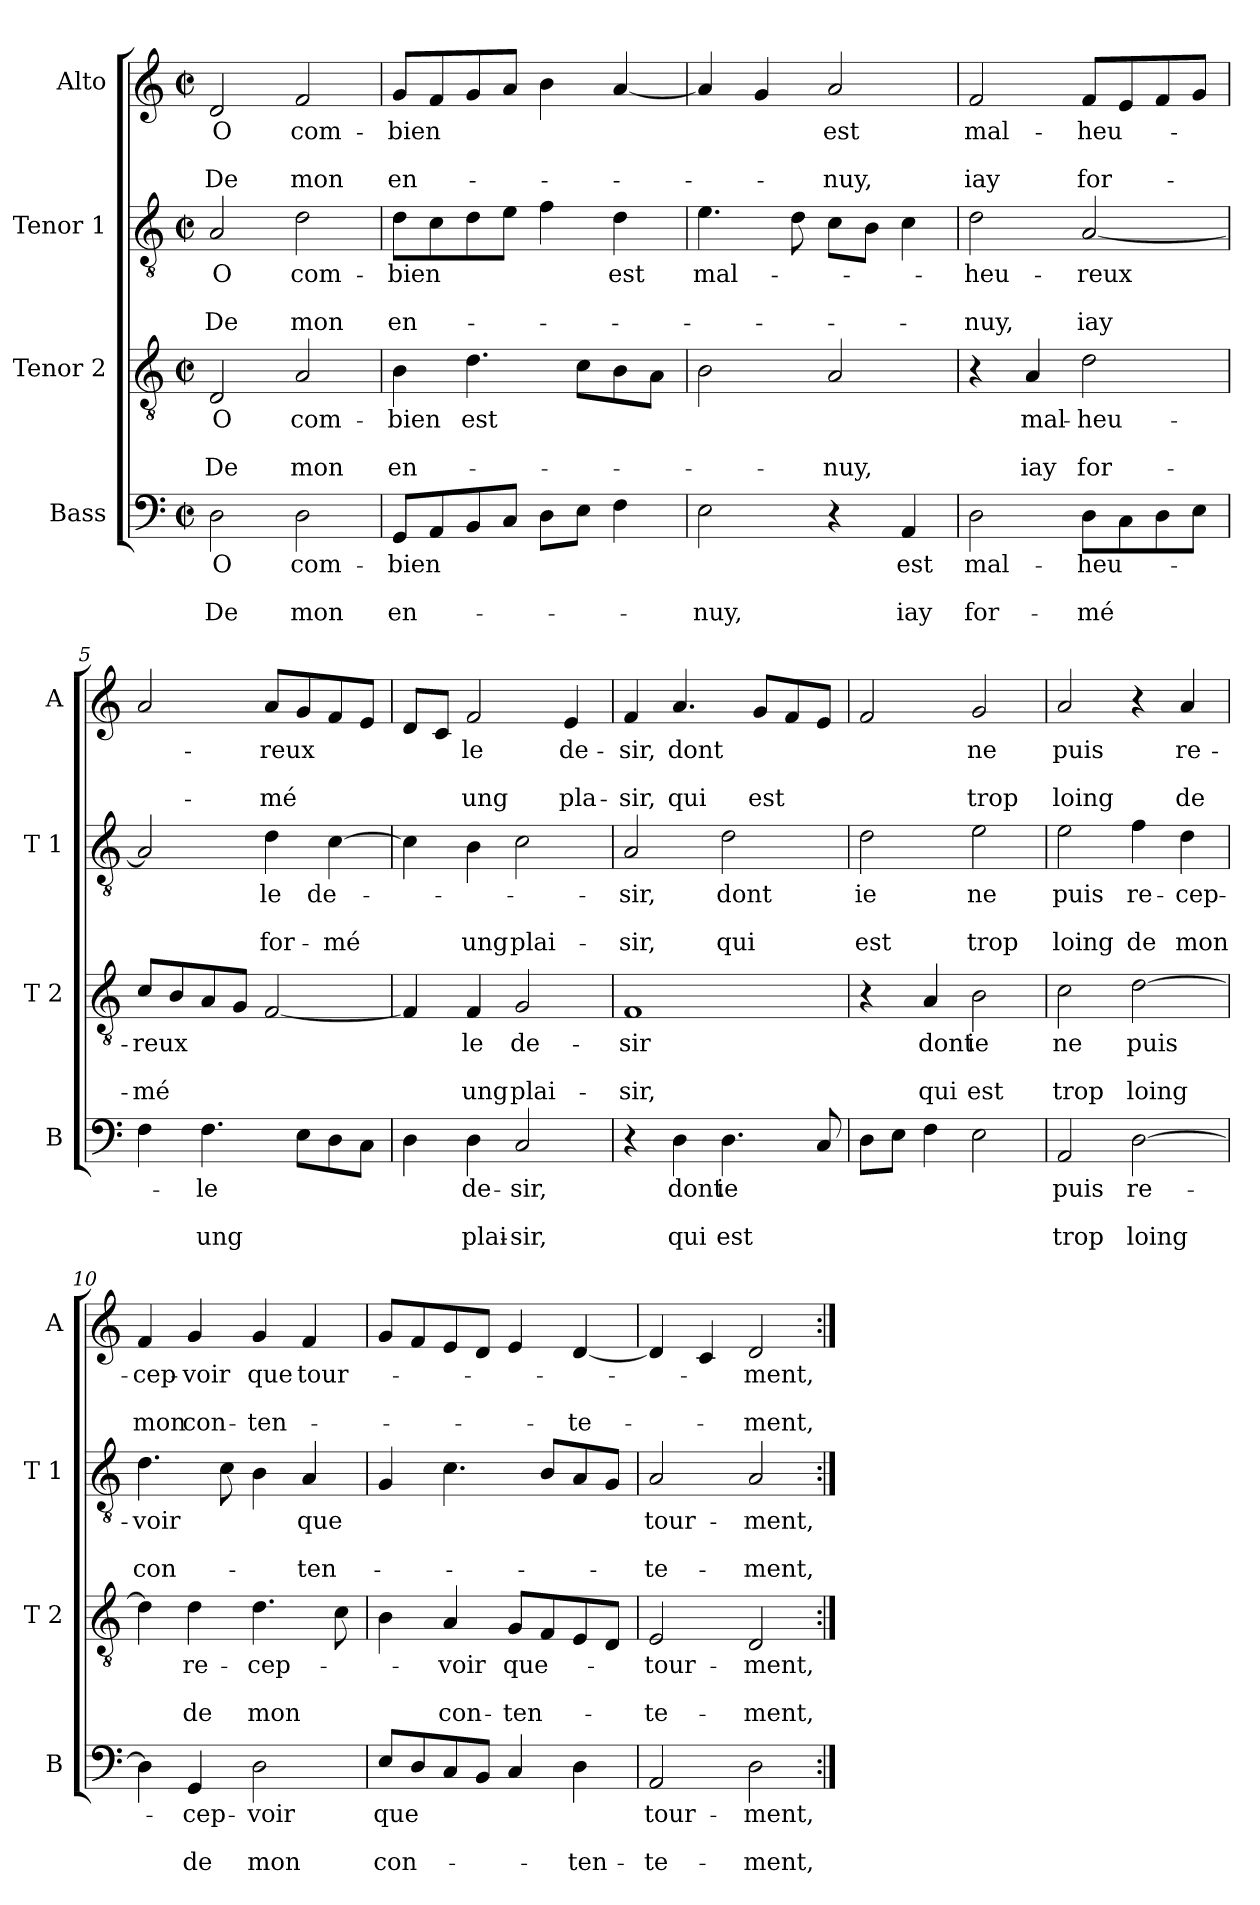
**kern	**text	**text	**text	**kern	**text	**text	**text	**kern	**text	**text	**text	**kern	**text	**text	**text
*part4	*part4	*part4	*part4	*part3	*part3	*part3	*part3	*part2	*part2	*part2	*part2	*part1	*part1	*part1	*part1
*staff4	*staff4	*staff4	*staff4	*staff3	*staff3	*staff3	*staff3	*staff2	*staff2	*staff2	*staff2	*staff1	*staff1	*staff1	*staff1
*I"Bass	*	*	*	*I"Tenor 2	*	*	*	*I"Tenor 1	*	*	*	*I"Alto	*	*	*
*I'B	*	*	*	*I'T 2	*	*	*	*I'T 1	*	*	*	*I'A	*	*	*
*clefF4	*	*	*	*clefGv2	*	*	*	*clefGv2	*	*	*	*clefG2	*	*	*
*k[]	*	*	*	*k[]	*	*	*	*k[]	*	*	*	*k[]	*	*	*
*C:	*	*	*	*C:	*	*	*	*C:	*	*	*	*C:	*	*	*
*M2/2	*	*	*	*M2/2	*	*	*	*M2/2	*	*	*	*M2/2	*	*	*
*met(c|)	*	*	*	*met(c|)	*	*	*	*met(c|)	*	*	*	*met(c|)	*	*	*
=1	=1	=1	=1	=1	=1	=1	=1	=1	=1	=1	=1	=1	=1	=1	=1
!	!LO:LY:b	!	!LO:LY:b	!	!LO:LY:b	!	!LO:LY:b	!	!LO:LY:b	!	!LO:LY:b	!	!LO:LY:b	!	!LO:LY:b
2D\	O	.	De	2D/	O	.	De	2A/	O	.	De	2d/	O	.	De
!	!LO:LY:b	!	!LO:LY:b	!	!LO:LY:b	!	!LO:LY:b	!	!LO:LY:b	!	!LO:LY:b	!	!LO:LY:b	!	!LO:LY:b
2D\	com-	.	mon	2A/	com-	.	mon	2d\	com-	.	mon	2f/	com-	.	mon
=2	=2	=2	=2	=2	=2	=2	=2	=2	=2	=2	=2	=2	=2	=2	=2
!	!LO:LY:b	!	!LO:LY:b	!	!LO:LY:b	!	!LO:LY:b	!	!LO:LY:b	!	!LO:LY:b	!	!LO:LY:b	!	!LO:LY:b
8GG/L	-bien	.	en-	4B\	-bien	.	en-	8d\L	-bien	.	en-	8g/L	-bien	.	en-
8AA/	.	.	.	.	.	.	.	8c\	.	.	.	8f/	.	.	.
!	!	!	!	!	!LO:LY:b	!	!	!	!	!	!	!	!	!	!
8BB/	.	.	.	4.d\	est	.	.	8d\	.	.	.	8g/	.	.	.
8C/J	.	.	.	.	.	.	.	8e\J	.	.	.	8a/J	.	.	.
8D\L	.	.	.	.	.	.	.	4f\	.	.	.	4b\	.	.	.
8E\J	.	.	.	8c\L	.	.	.	.	.	.	.	.	.	.	.
!	!	!	!	!	!	!	!	!	!LO:LY:b	!	!	!	!	!	!
4F\	.	.	.	8B\	.	.	.	4d\	est	.	.	[4a/	.	.	.
.	.	.	.	8A\J	.	.	.	.	.	.	.	.	.	.	.
=3	=3	=3	=3	=3	=3	=3	=3	=3	=3	=3	=3	=3	=3	=3	=3
!	!	!	!LO:LY:b	!	!	!	!	!	!LO:LY:b	!	!	!	!	!	!
2E\	.	.	-nuy,	2B\	.	.	.	4.e\	mal-	.	.	4a/]	.	.	.
.	.	.	.	.	.	.	.	.	.	.	.	4g/	.	.	.
.	.	.	.	.	.	.	.	8d\	.	.	.	.	.	.	.
!	!	!	!	!	!	!	!LO:LY:b	!	!	!	!	!	!LO:LY:b	!	!LO:LY:b
4r	.	.	.	2A/	.	.	-nuy,	8c\L	.	.	.	2a/	est	.	-nuy,
.	.	.	.	.	.	.	.	8B\J	.	.	.	.	.	.	.
!	!LO:LY:b	!	!LO:LY:b	!	!	!	!	!	!	!	!	!	!	!	!
4AA/	est	.	iay	.	.	.	.	4c\	.	.	.	.	.	.	.
=4	=4	=4	=4	=4	=4	=4	=4	=4	=4	=4	=4	=4	=4	=4	=4
!	!LO:LY:b	!	!LO:LY:b	!	!	!	!	!	!LO:LY:b	!	!LO:LY:b	!	!LO:LY:b	!	!LO:LY:b
2D\	mal-	.	for-	4r	.	.	.	2d\	-heu-	.	-nuy,	2f/	mal-	.	iay
!	!	!	!	!	!LO:LY:b	!	!LO:LY:b	!	!	!	!	!	!	!	!
.	.	.	.	4A/	mal-	.	iay	.	.	.	.	.	.	.	.
!	!LO:LY:b	!	!LO:LY:b	!	!LO:LY:b	!	!LO:LY:b	!	!LO:LY:b	!	!LO:LY:b	!	!LO:LY:b	!	!LO:LY:b
8D\L	-heu-	.	-mé	2d\	-heu-	.	for-	[2A/	-reux	.	iay	8f/L	-heu-	.	for-
8C\	.	.	.	.	.	.	.	.	.	.	.	8e/	.	.	.
8D\	.	.	.	.	.	.	.	.	.	.	.	8f/	.	.	.
8E\J	.	.	.	.	.	.	.	.	.	.	.	8g/J	.	.	.
=5	=5	=5	=5	=5	=5	=5	=5	=5	=5	=5	=5	=5	=5	=5	=5
!	!	!	!	!	!LO:LY:b	!	!LO:LY:b	!	!	!	!	!	!	!	!
4F\	.	.	.	8c/L	-reux	.	-mé	2A/]	.	.	.	2a/	.	.	.
.	.	.	.	8B/	.	.	.	.	.	.	.	.	.	.	.
!	!LO:LY:b	!	!LO:LY:b	!	!	!	!	!	!	!	!	!	!	!	!
4.F\	le	.	ung	8A/	.	.	.	.	.	.	.	.	.	.	.
.	.	.	.	8G/J	.	.	.	.	.	.	.	.	.	.	.
!	!	!	!	!	!	!	!	!	!LO:LY:b	!	!LO:LY:b	!	!LO:LY:b	!	!LO:LY:b
.	.	.	.	[2F/	.	.	.	4d\	le	.	for-	8a/L	-reux	.	-mé
8E\L	.	.	.	.	.	.	.	.	.	.	.	8g/	.	.	.
!	!	!	!	!	!	!	!	!	!LO:LY:b	!	!LO:LY:b	!	!	!	!
8D\	.	.	.	.	.	.	.	[4c\	de-	.	-mé	8f/	.	.	.
8C\J	.	.	.	.	.	.	.	.	.	.	.	8e/J	.	.	.
!!LO:LB:g=z
=6	=6	=6	=6	=6	=6	=6	=6	=6	=6	=6	=6	=6	=6	=6	=6
4D\	.	.	.	4F/]	.	.	.	4c\]	.	.	.	8d/L	.	.	.
.	.	.	.	.	.	.	.	.	.	.	.	8c/J	.	.	.
!	!LO:LY:b	!	!LO:LY:b	!	!LO:LY:b	!	!LO:LY:b	!	!	!	!LO:LY:b	!	!LO:LY:b	!	!LO:LY:b
4D\	de-	.	plai-	4F/	le	.	ung	4B\	.	.	ung	2f/	le	.	ung
!	!LO:LY:b	!	!LO:LY:b	!	!LO:LY:b	!	!LO:LY:b	!	!	!	!LO:LY:b	!	!	!	!
2C/	-sir,	.	-sir,	2G/	de-	.	plai-	2c\	.	.	plai-	.	.	.	.
!	!	!	!	!	!	!	!	!	!	!	!	!	!LO:LY:b	!	!LO:LY:b
.	.	.	.	.	.	.	.	.	.	.	.	4e/	de-	.	pla-
=7	=7	=7	=7	=7	=7	=7	=7	=7	=7	=7	=7	=7	=7	=7	=7
!	!	!	!	!	!LO:LY:b	!	!LO:LY:b	!	!LO:LY:b	!	!LO:LY:b	!	!LO:LY:b	!	!LO:LY:b
4r	.	.	.	1F	-sir	.	-sir,	2A/	-sir,	.	-sir,	4f/	-sir,	.	-sir,
!	!LO:LY:b	!	!LO:LY:b	!	!	!	!	!	!	!	!	!	!LO:LY:b	!	!LO:LY:b
4D\	dont	.	qui	.	.	.	.	.	.	.	.	4.a/	dont	.	qui
!	!LO:LY:b	!	!LO:LY:b	!	!	!	!	!	!LO:LY:b	!	!LO:LY:b	!	!	!	!
4.D\	ie	.	est	.	.	.	.	2d\	dont	.	qui	.	.	.	.
!	!	!	!	!	!	!	!	!	!	!	!	!	!	!	!LO:LY:b
.	.	.	.	.	.	.	.	.	.	.	.	8g/L	.	.	est
.	.	.	.	.	.	.	.	.	.	.	.	8f/	.	.	.
8C/	.	.	.	.	.	.	.	.	.	.	.	8e/J	.	.	.
=8	=8	=8	=8	=8	=8	=8	=8	=8	=8	=8	=8	=8	=8	=8	=8
!	!	!	!	!	!	!	!	!	!LO:LY:b	!	!LO:LY:b	!	!	!	!
8D\L	.	.	.	4r	.	.	.	2d\	ie	.	est	2f/	.	.	.
8E\J	.	.	.	.	.	.	.	.	.	.	.	.	.	.	.
!	!	!	!	!	!LO:LY:b	!	!LO:LY:b	!	!	!	!	!	!	!	!
4F\	.	.	.	4A/	dont	.	qui	.	.	.	.	.	.	.	.
!	!	!	!	!	!LO:LY:b	!	!LO:LY:b	!	!LO:LY:b	!	!LO:LY:b	!	!LO:LY:b	!	!LO:LY:b
2E\	.	.	.	2B\	ie	.	est	2e\	ne	.	trop	2g/	ne	.	trop
=9	=9	=9	=9	=9	=9	=9	=9	=9	=9	=9	=9	=9	=9	=9	=9
!	!LO:LY:b	!	!LO:LY:b	!	!LO:LY:b	!	!LO:LY:b	!	!LO:LY:b	!	!LO:LY:b	!	!LO:LY:b	!	!LO:LY:b
2AA/	puis	.	trop	2c\	ne	.	trop	2e\	puis	.	loing	2a/	puis	.	loing
!	!LO:LY:b	!	!LO:LY:b	!	!LO:LY:b	!	!LO:LY:b	!	!LO:LY:b	!	!LO:LY:b	!	!	!	!
[2D\	re-	.	loing	[2d\	puis	.	loing	4f\	re-	.	de	4r	.	.	.
!	!	!	!	!	!	!	!	!	!LO:LY:b	!	!LO:LY:b	!	!LO:LY:b	!	!LO:LY:b
.	.	.	.	.	.	.	.	4d\	-cep-	.	mon	4a/	re-	.	de
=10	=10	=10	=10	=10	=10	=10	=10	=10	=10	=10	=10	=10	=10	=10	=10
!	!	!	!	!	!	!	!	!	!LO:LY:b	!	!LO:LY:b	!	!LO:LY:b	!	!LO:LY:b
4D\]	.	.	.	4d\]	.	.	.	4.d\	-voir	.	con-	4f/	-cep-	.	mon
!	!LO:LY:b	!	!LO:LY:b	!	!LO:LY:b	!	!LO:LY:b	!	!	!	!	!	!LO:LY:b	!	!LO:LY:b
4GG/	-cep-	.	de	4d\	re-	.	de	.	.	.	.	4g/	-voir	.	con-
.	.	.	.	.	.	.	.	8c\	.	.	.	.	.	.	.
!	!LO:LY:b	!	!LO:LY:b	!	!LO:LY:b	!	!LO:LY:b	!	!	!	!	!	!LO:LY:b	!	!LO:LY:b
2D\	-voir	.	mon	4.d\	-cep-	.	mon	4B\	.	.	.	4g/	que	.	-ten-
!	!	!	!	!	!	!	!	!	!LO:LY:b	!	!LO:LY:b	!	!LO:LY:b	!	!
.	.	.	.	.	.	.	.	4A/	que	.	-ten-	4f/	tour-	.	.
.	.	.	.	8c\	.	.	.	.	.	.	.	.	.	.	.
!!LO:PB:g=z
=11	=11	=11	=11	=11	=11	=11	=11	=11	=11	=11	=11	=11	=11	=11	=11
!	!LO:LY:b	!	!LO:LY:b	!	!	!	!	!	!	!	!	!	!	!	!
8E/L	que	.	con-	4B\	.	.	.	4G/	.	.	.	8g/L	.	.	.
8D/	.	.	.	.	.	.	.	.	.	.	.	8f/	.	.	.
!	!	!	!	!	!LO:LY:b	!	!LO:LY:b	!	!	!	!	!	!	!	!
8C/	.	.	.	4A/	-voir	.	con-	4.c\	.	.	.	8e/	.	.	.
8BB/J	.	.	.	.	.	.	.	.	.	.	.	8d/J	.	.	.
!	!	!	!	!	!LO:LY:b	!	!LO:LY:b	!	!	!	!	!	!	!	!
4C/	.	.	.	8G/L	que-	.	-ten-	.	.	.	.	4e/	.	.	.
.	.	.	.	8F/	.	.	.	8B/L	.	.	.	.	.	.	.
!	!	!	!LO:LY:b	!	!	!	!	!	!	!	!	!	!	!	!LO:LY:b
4D\	.	.	-ten-	8E/	.	.	.	8A/	.	.	.	[4d/	.	.	-te-
.	.	.	.	8D/J	.	.	.	8G/J	.	.	.	.	.	.	.
=12	=12	=12	=12	=12	=12	=12	=12	=12	=12	=12	=12	=12	=12	=12	=12
!	!LO:LY:b	!	!LO:LY:b	!	!LO:LY:b	!	!LO:LY:b	!	!LO:LY:b	!	!LO:LY:b	!	!	!	!
2AA/	tour-	.	-te-	2E/	-tour-	.	-te-	2A/	tour-	.	-te-	4d/]	.	.	.
.	.	.	.	.	.	.	.	.	.	.	.	4c/	.	.	.
!	!LO:LY:b	!	!LO:LY:b	!	!LO:LY:b	!	!LO:LY:b	!	!LO:LY:b	!	!LO:LY:b	!	!LO:LY:b	!	!LO:LY:b
2D\	-ment,	.	-ment,	2D/	-ment,	.	-ment,	2A/	-ment,	.	-ment,	2d/	-ment,	.	-ment,
=:|!	=:|!	=:|!	=:|!	=:|!	=:|!	=:|!	=:|!	=:|!	=:|!	=:|!	=:|!	=:|!	=:|!	=:|!	=:|!
*-	*-	*-	*-	*-	*-	*-	*-	*-	*-	*-	*-	*-	*-	*-	*-
